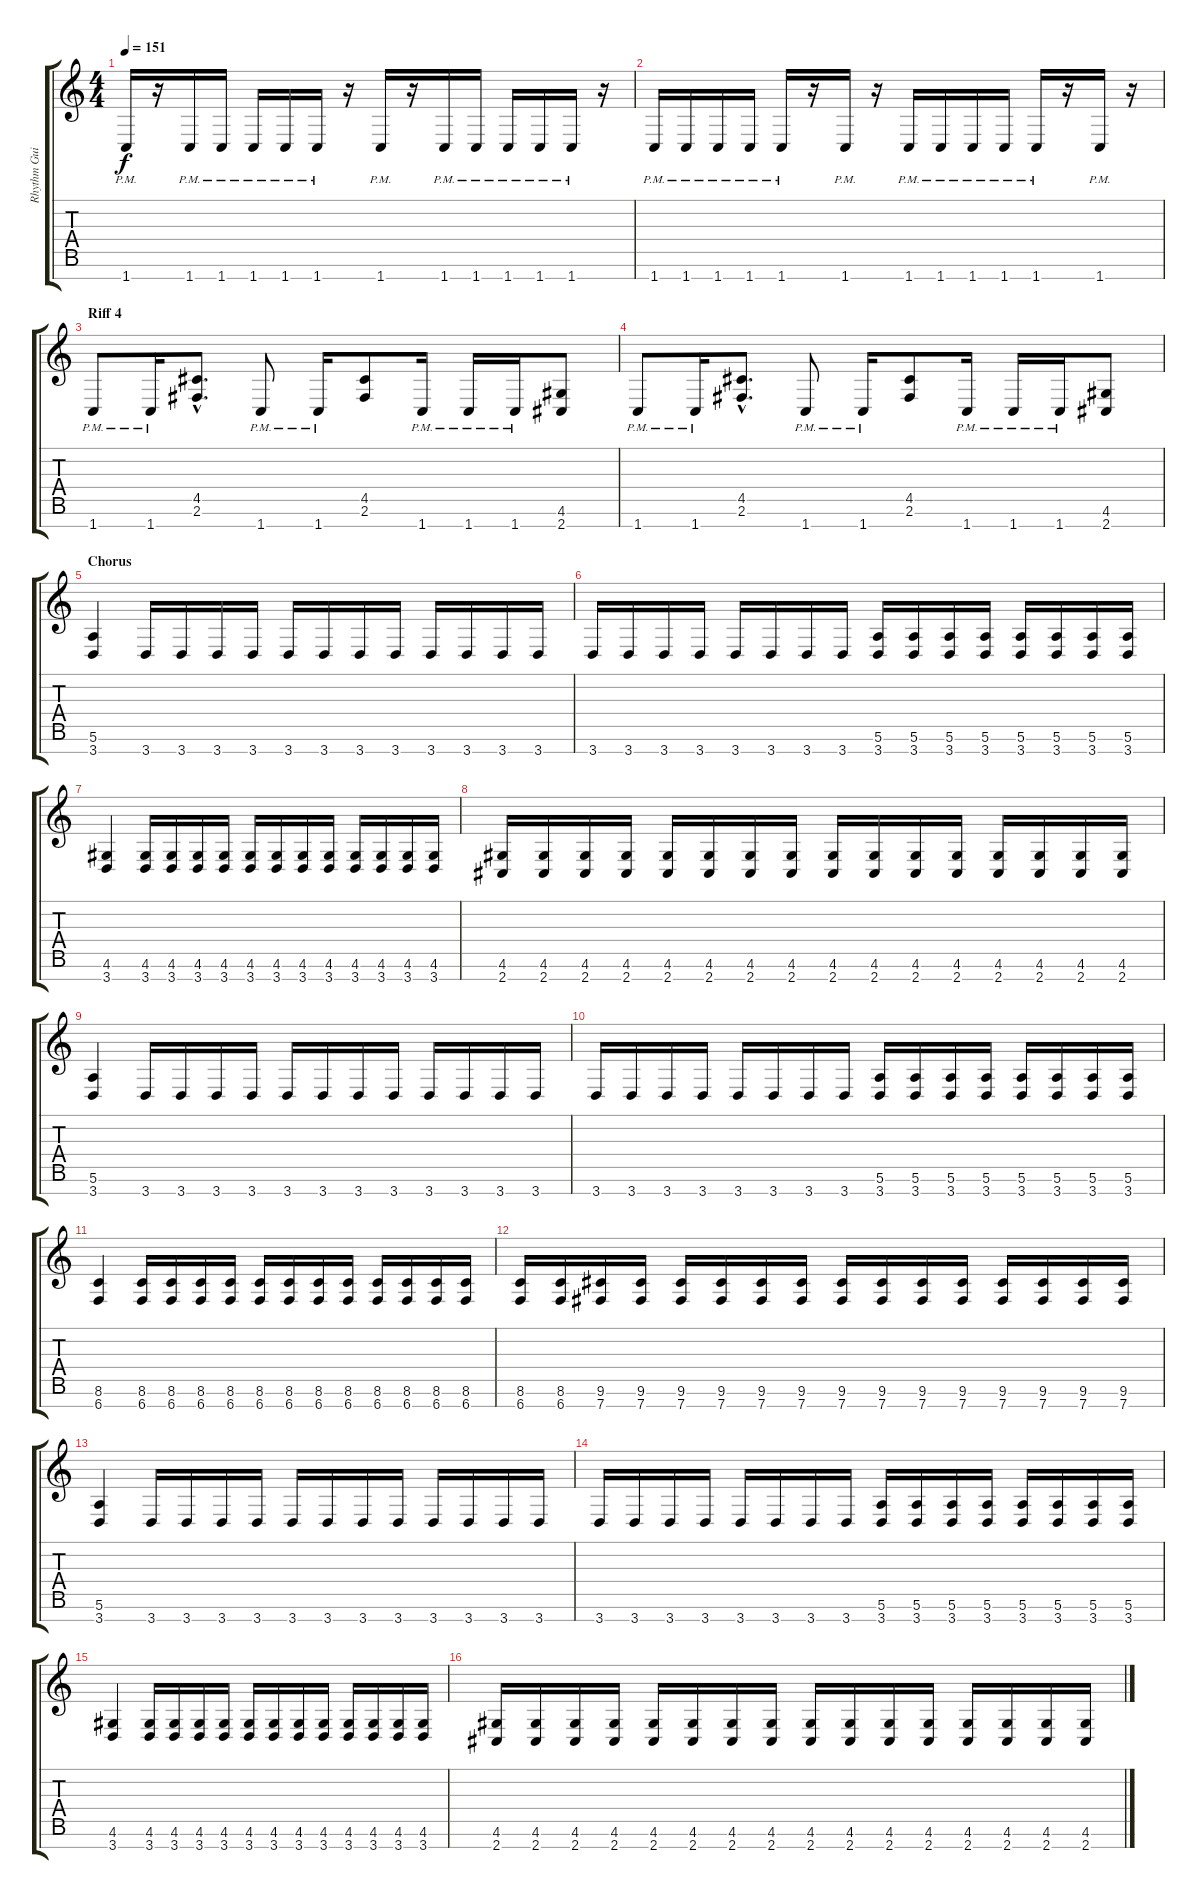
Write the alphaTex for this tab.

\track ("Rhythm Guitar L" "Rhythm Gui") {instrument overdrivenguitar}
\staff {score tabs}
\tuning (E4 B3 G3 D3 A2 E2 B1) {hide}
\ts (4 4)
\tempo 151
\clef g2
\ks c
1.7{pm}.16{dy f} r.16 1.7{pm}.16 1.7{pm}.16 1.7{pm}.16 1.7{pm}.16 1.7{pm}.16 r.16 1.7{pm}.16 r.16 1.7{pm}.16 1.7{pm}.16 1.7{pm}.16 1.7{pm}.16 1.7{pm}.16 r.16 |
1.7{pm}.16 1.7{pm}.16 1.7{pm}.16 1.7{pm}.16 1.7{pm}.16 r.16 1.7{pm}.16 r.16 1.7{pm}.16 1.7{pm}.16 1.7{pm}.16 1.7{pm}.16 1.7{pm}.16 r.16 1.7{pm}.16 r.16 |
\section ("" "Riff 4")
1.7{pm}.8 1.7{pm}.16 (4.5{hac} 2.6{hac}).8{d} 1.7{pm}.8 1.7{pm}.16 (4.5 2.6).8 1.7{pm}.16 1.7{pm}.16 1.7{pm}.16 (4.6 2.7).8 |
1.7{pm}.8 1.7{pm}.16 (4.5{hac} 2.6{hac}).8{d} 1.7{pm}.8 1.7{pm}.16 (4.5 2.6).8 1.7{pm}.16 1.7{pm}.16 1.7{pm}.16 (4.6 2.7).8 |
\section ("" "Chorus")
(5.6 3.7).4 3.7.16 3.7.16 3.7.16 3.7.16 3.7.16 3.7.16 3.7.16 3.7.16 3.7.16 3.7.16 3.7.16 3.7.16 |
3.7.16 3.7.16 3.7.16 3.7.16 3.7.16 3.7.16 3.7.16 3.7.16 (5.6 3.7).16 (5.6 3.7).16 (5.6 3.7).16 (5.6 3.7).16 (5.6 3.7).16 (5.6 3.7).16 (5.6 3.7).16 (5.6 3.7).16 |
(4.6 3.7).4 (4.6 3.7).16 (4.6 3.7).16 (4.6 3.7).16 (4.6 3.7).16 (4.6 3.7).16 (4.6 3.7).16 (4.6 3.7).16 (4.6 3.7).16 (4.6 3.7).16 (4.6 3.7).16 (4.6 3.7).16 (4.6 3.7).16 |
(4.6 2.7).16 (4.6 2.7).16 (4.6 2.7).16 (4.6 2.7).16 (4.6 2.7).16 (4.6 2.7).16 (4.6 2.7).16 (4.6 2.7).16 (4.6 2.7).16 (4.6 2.7).16 (4.6 2.7).16 (4.6 2.7).16 (4.6 2.7).16 (4.6 2.7).16 (4.6 2.7).16 (4.6 2.7).16 |
(5.6 3.7).4 3.7.16 3.7.16 3.7.16 3.7.16 3.7.16 3.7.16 3.7.16 3.7.16 3.7.16 3.7.16 3.7.16 3.7.16 |
3.7.16 3.7.16 3.7.16 3.7.16 3.7.16 3.7.16 3.7.16 3.7.16 (5.6 3.7).16 (5.6 3.7).16 (5.6 3.7).16 (5.6 3.7).16 (5.6 3.7).16 (5.6 3.7).16 (5.6 3.7).16 (5.6 3.7).16 |
(8.6 6.7).4 (8.6 6.7).16 (8.6 6.7).16 (8.6 6.7).16 (8.6 6.7).16 (8.6 6.7).16 (8.6 6.7).16 (8.6 6.7).16 (8.6 6.7).16 (8.6 6.7).16 (8.6 6.7).16 (8.6 6.7).16 (8.6 6.7).16 |
(8.6 6.7).16 (8.6 6.7).16 (9.6 7.7).16 (9.6 7.7).16 (9.6 7.7).16 (9.6 7.7).16 (9.6 7.7).16 (9.6 7.7).16 (9.6 7.7).16 (9.6 7.7).16 (9.6 7.7).16 (9.6 7.7).16 (9.6 7.7).16 (9.6 7.7).16 (9.6 7.7).16 (9.6 7.7).16 |
(5.6 3.7).4 3.7.16 3.7.16 3.7.16 3.7.16 3.7.16 3.7.16 3.7.16 3.7.16 3.7.16 3.7.16 3.7.16 3.7.16 |
3.7.16 3.7.16 3.7.16 3.7.16 3.7.16 3.7.16 3.7.16 3.7.16 (5.6 3.7).16 (5.6 3.7).16 (5.6 3.7).16 (5.6 3.7).16 (5.6 3.7).16 (5.6 3.7).16 (5.6 3.7).16 (5.6 3.7).16 |
(4.6 3.7).4 (4.6 3.7).16 (4.6 3.7).16 (4.6 3.7).16 (4.6 3.7).16 (4.6 3.7).16 (4.6 3.7).16 (4.6 3.7).16 (4.6 3.7).16 (4.6 3.7).16 (4.6 3.7).16 (4.6 3.7).16 (4.6 3.7).16 |
(4.6 2.7).16 (4.6 2.7).16 (4.6 2.7).16 (4.6 2.7).16 (4.6 2.7).16 (4.6 2.7).16 (4.6 2.7).16 (4.6 2.7).16 (4.6 2.7).16 (4.6 2.7).16 (4.6 2.7).16 (4.6 2.7).16 (4.6 2.7).16 (4.6 2.7).16 (4.6 2.7).16 (4.6 2.7).16
